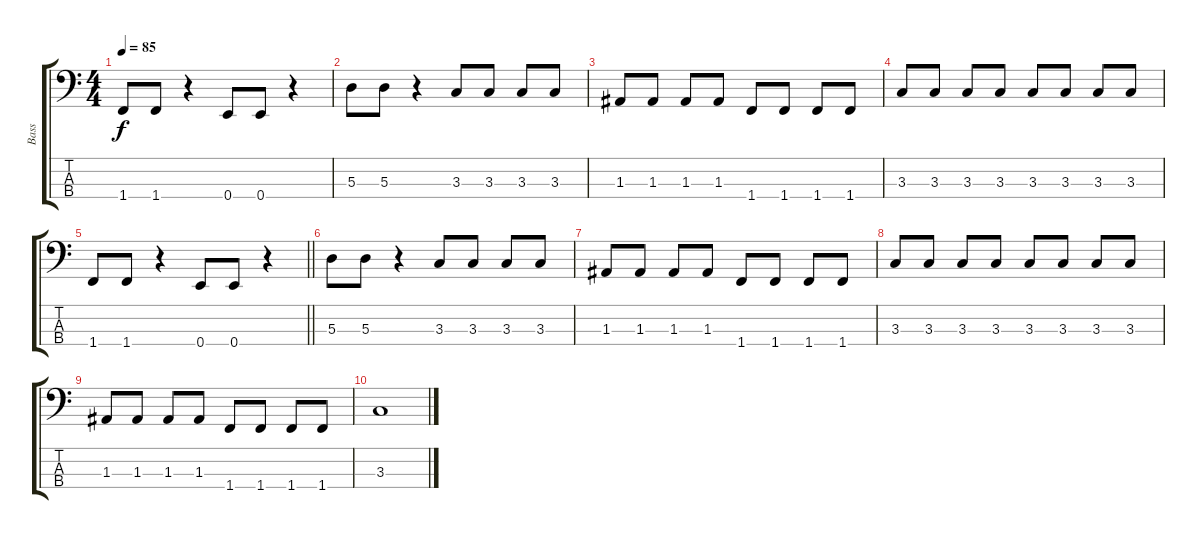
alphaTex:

\track ("Bass" "Bass") {instrument electricbassfinger}
\staff {score tabs}
\tuning (G2 D2 A1 E1) {hide}
\ts (4 4)
\tempo 85
\clef f4
\ks c
1.4.8{dy f} 1.4.8 r.4 0.4.8 0.4.8 r.4 |
5.3.8 5.3.8 r.4 3.3.8 3.3.8 3.3.8 3.3.8 |
1.3.8 1.3.8 1.3.8 1.3.8 1.4.8 1.4.8 1.4.8 1.4.8 |
3.3.8 3.3.8 3.3.8 3.3.8 3.3.8 3.3.8 3.3.8 3.3.8 |
\barLineRight lightlight
1.4.8 1.4.8 r.4 0.4.8 0.4.8 r.4 |
5.3.8 5.3.8 r.4 3.3.8 3.3.8 3.3.8 3.3.8 |
1.3.8 1.3.8 1.3.8 1.3.8 1.4.8 1.4.8 1.4.8 1.4.8 |
3.3.8 3.3.8 3.3.8 3.3.8 3.3.8 3.3.8 3.3.8 3.3.8 |
1.3.8 1.3.8 1.3.8 1.3.8 1.4.8 1.4.8 1.4.8 1.4.8 |
3.3.1
